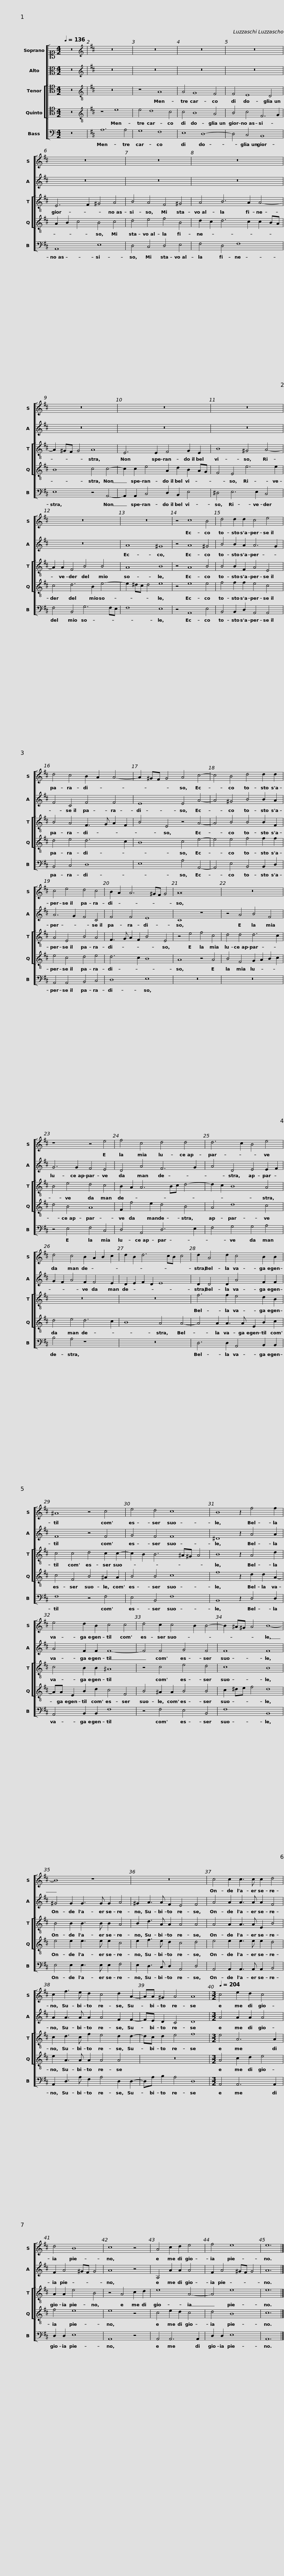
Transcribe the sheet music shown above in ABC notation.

X:1
%%score [ 1 2 [ 3 4 ] 5 ]
L:1/8
Q:1/4=136
M:4/2
I:linebreak $
K:C
V:1 alto1
V:2 alto
V:3 tenor
V:4 tenor
V:5 bass
V:1
 z16 |[K:D][K:treble] z16 | z16 | z16 |$ z16 | %5
 z16 | z16 | z16 |$ z16 | z16 | %10
 z16 |$ z16 | z16 | z4 c8 B4 | d4 d2 d2 c4 e4 |$ %15
 d4 c4 B2 A2 A4- | A2 ^GF G4 A4 c4- | c4 B4 d4 d2 d2 | c4 e4 d4 c4 |$ B2 A2 A6 ^GF G4 | %20
 A16 | z16 | z8 z4 e4 |$ f4 c4 d4 d4 | d6 c2 B4 e4 | %25
 d4 c4 B2 A2 B2 c2 |$ d2 B2 d6 cB c4 | d2 A4 d2 c4 B2 B2 | ^A8 z4 c4 |$ e4 d4 c8 | %30
 B8 z2 f4 f2 | e4 d2 B2 c4 c4 |$ d4 c2 c4 B2 B4- | B2 ^A^G A4 B8- | B8 z8 |$ %35
 z16 | c4 c2 c3 c c2 d4 | c2 f3 e d2 c4 d2 A2- |$ AA ^G2 A4 A8 |[M:3/2][Q:1/4=204] c4 e2 d2 c4 | %40
 d4 B8 | c8 z4 |$ A4 c2 d2 e4 | f4 e8 | e12 |] %45
V:2
 z16 |[K:D][K:treble] z16 | z16 | z16 |$ z16 | %5
 z16 | z16 | z16 |$ z16 | z16 | %10
 z16 |$ z16 | A8 ^G8 | z4 A8 ^G4 | B4 B2 A2 A6 G2 |$ %15
 F4 C4 F4 F4 | E8 E4 A4- | A4 ^G4 B4 B2 A2 | A6 G2 F4 C4 |$ F4 F4 E8 | %20
 C8 z8 | z4 A4 B4 F4 | G6 G2 F4 E4 |$ D4 A4 F6 G2 | A4 D4 E4 E2 F2 | %25
 G2 F2 A4 F2 F4 E2 |$ D2 E2 F2 D2 E8 | D2 D4 D2 A4 F2 F2 | F8 z4 F4 |$ G4 F4 F8 | %30
 ^D8 z2 A4 A2 | A4 F2 F2 F8- |$ F4 F4 G4 F4 | F8 F8 | ^G4 G2 G3 G G2 A4 |$ %35
 ^G2 A3 A F2 E4 F4 | A4 A2 A3 A A2 F4 | A2 A3 A A2 A4 F2 F2- |$ FE D2 C4 D8 |[M:3/2] A4 A2 A2 A4 | %40
 F2 A4 ^GF G4 | A8 z4 |$ A,4 A2 A2 A4 | F2 A4 ^GF G4 | A12 |] %45
V:3
 z16 |[K:D][K:treble-8] z16 | z8 A8 | A4 G8 F4 |$ F4 E8 D4 | %5
 E6 F2 ^G4 A4 | B4 A4 F4 ^G4 | A4 B6 A2 A4- |$ A2 ^GF G4 A8 | E6 E2 F4 G2 E2 | %10
 B8 ^G4 A4- |$ A2 A2 F4 B4 B4 | A8 B8 | z4 A8 B4 | B4 B2 F2 A4 E4 |$ %15
 B4 A4 F3 G A2 F2 | B4 E4 z4 A4- | A4 B4 B4 B2 F2 | A4 E4 B4 A4 |$ F3 G A2 F2 B4 E4 | %20
 z4 e4 f4 c4 | d4 d4 d6 c2 | B4 e4 d4 c4 |$ B2 A2 A6 Bc d4- | d2 c2 B8 A4 | %25
 z16 |$ z16 | f6 f2 e4 d2 B2 | c4 c4 d4 c2 c2- |$ c2 B2 B6 ^A^G A4 | %30
 B8 z2 A4 d2 | c4 B2 B2 ^A8 |$ z4 c4 e4 d4 | c8 B8 | B4 B2 B3 B B2 A4 |$ %35
 B2 d3 A A2 A4 A4 | A4 A2 A3 A E2 B4 | c2 d3 c f2 e4 d2 d2- |$ dc d2 e4 f8 |[M:3/2] e4 A6 A2 | %40
 A2 A2 e4 B4 | z4 A4 c2 d2 |$ e8 A4- | A4 e8 | e12 |] %45
V:4
 z16 |[K:D][K:treble-8] z8 e8 | e4 d8 c4 | c4 B8 A4 |$ B4 c4 F6 G2 | %5
 A2 B2 c4 B4 c4 | d4 e4 f4 B4 | d2 c2 d6 c2 c2 BA |$ B8 c4 c4- | c2 c2 e4 A2 d2 B2 AG | %10
 F4 E4 e6 e2 |$ c4 d6 B2 e4- | e2 ^dc d4 e8 | z4 e8 e4 | f4 f2 f2 e4 c4 |$ %15
 d4 e4 d6 c2 | B8 c4 e4- | e4 e4 f4 f2 f2 | e4 c4 d4 e4 |$ d6 c2 B8 | %20
 A8 z4 A4 | B4 F4 G2 A2 B2 c2 | d4 B4 A8 |$ F2 f4 e2 d4 B4 | A4 d8 c4 | %25
 d4 e4 d6 c2 |$ B8 A4 A4- | A4 A2 A3 A E2 B2 c2 | c4 F4 B4 ^A2 A2 |$ B4 B4 c8 | %30
 f8 z2 d2 d2 A2- | AA E2 B2 d2 c4 F4 |$ B4 ^A2 A2 B4 B4 | c2 ^de f4 d8 | e4 e2 e3 e e2 c4 |$ %35
 e2 f3 e d2 c4 d4 | e4 e2 e3 e e2 d4 | e2 A3 A A2 A4 A4 |$ z16 |[M:3/2] A4 c2 d2 e4 | %40
 f4 e8 | e8 z4 |$ c4 e2 d2 c4 | d4 B8 | c12 |] %45
V:5
 z16 |[K:D] A,12 A,4 | G,8 F,8 | E,8 D,8- |$ D,4 C,4 B,,8 | %5
 A,,8 E,8 | D,4 C,4 D,4 E,4 | F,4 D,4 F,8 |$ E,8 z4 A,,4- | A,,2 A,,2 C,4 D,2 B,,2 E,4 | %10
 ^D,4 E,6 E,2 C,4 |$ F,4 B,,4 G,6 F,E, | F,8 E,8 | z4 A,,8 E,4 | B,,4 B,,2 D,2 A,,4 A,,4 |$ %15
 B,,4 C,4 D,8 | E,8 A,4 A,,4- | A,,4 E,4 B,,4 B,,2 D,2 | A,,4 A,,4 B,,4 C,4 |$ D,8 E,8 | %20
 z16 | z16 | z4 E,4 F,4 C,4 |$ D,4 A,,4 D,6 E,2 | F,4 G,4 G,4 A,4 | %25
 B,4 A,4 z8 |$ z16 | D,6 D,2 A,,4 B,,2 B,,2 | F,8 z4 F,4 |$ E,4 B,,4 F,8 | %30
 B,,8 z2 D,4 D,2 | A,,4 B,,2 B,,2 F,8 |$ z4 F,4 E,4 B,,4 | F,8 B,,8 | E,4 E,2 E,3 E, E,2 F,4 |$ %35
 E,2 D,3 C, D,2 A,,4 D,4 | A,,4 A,,2 A,,3 A,, A,,2 B,,4 | A,,2 D,3 A, F,2 A,4 D,2 D,2- |$ D,A, B,2 A,4 D,8 |[M:3/2] A,,4 A,,6 A,,2 | %40
 D,2 D,2 E,8 | A,,8 z4 |$ A,,4 A,,6 A,,2 | D,2 D,2 E,8 | A,,12 |] %45
